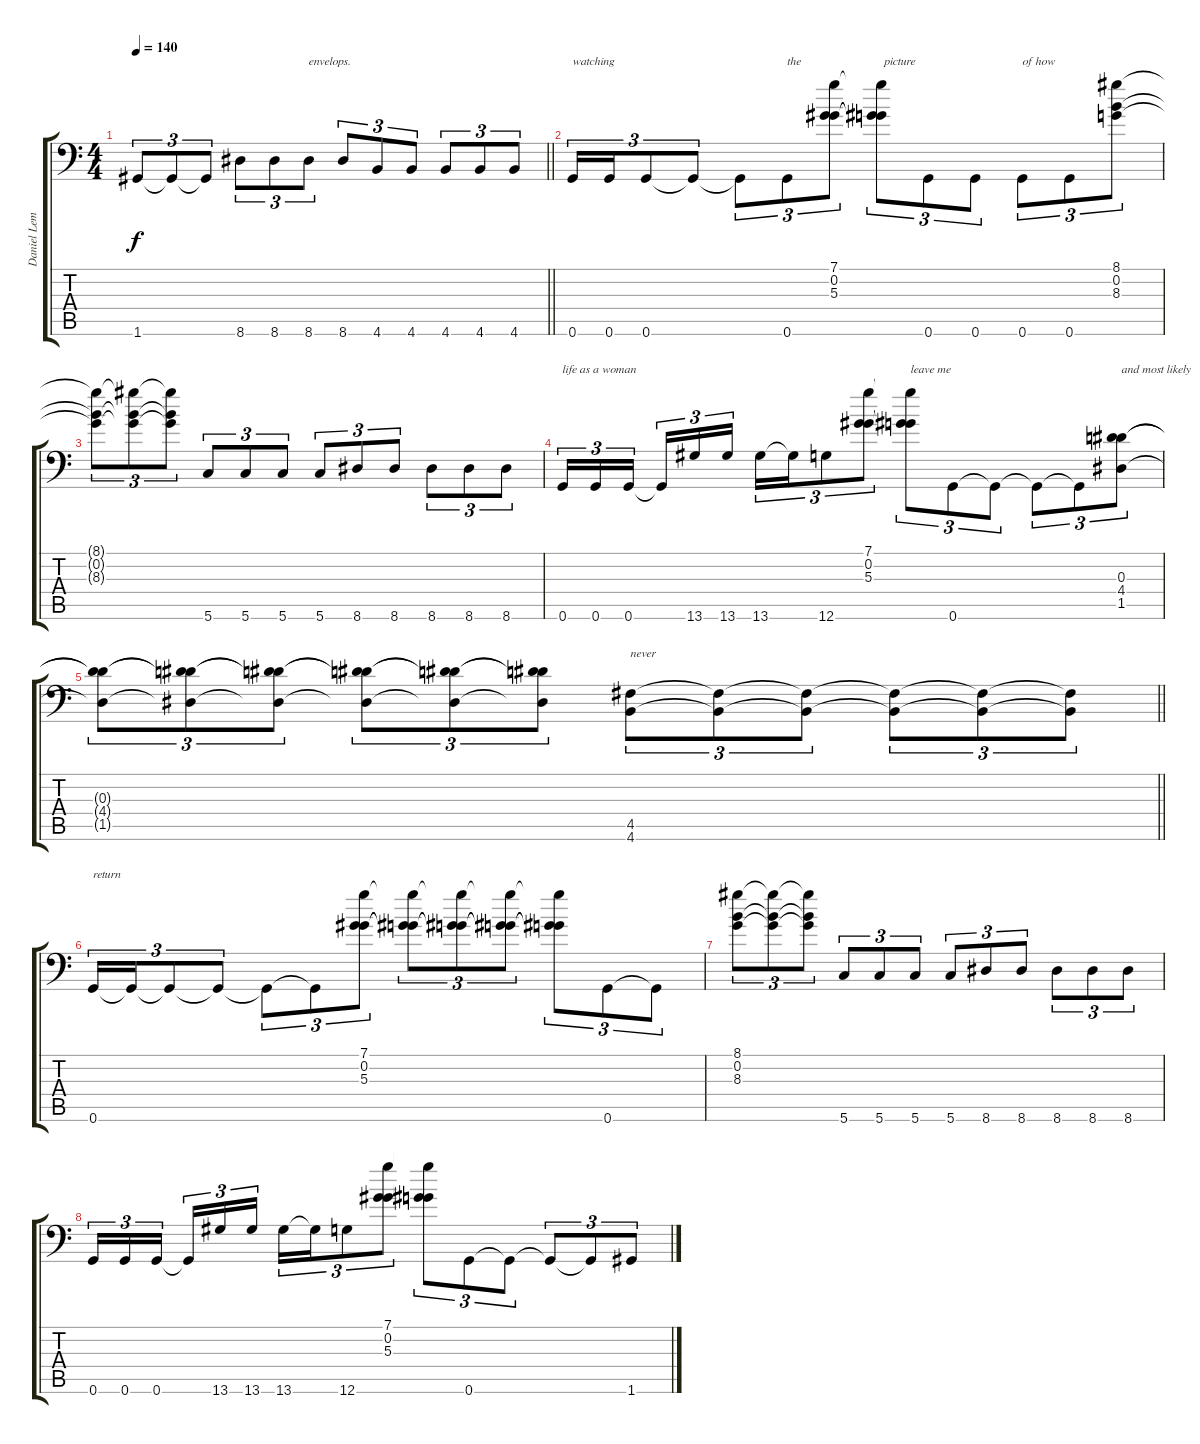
\track ("Daniel Lem" "Daniel Lem") {instrument distortionguitar}
\staff {score tabs}
\tuning (C4 G3 Eb3 Bb2 D2 G1) {hide}
\ts (4 4)
\tempo 140
\clef f4
\barLineRight lightlight
\ks c
1.6{t}.8{tu (3 2) dy f} 1.6{t}.8{tu (3 2)} 1.6{t}.8{tu (3 2)} 8.6.8{tu (3 2)} 8.6.8{tu (3 2)} 8.6.8{tu (3 2) txt "envelops."} 8.6.8{tu (3 2)} 4.6.8{tu (3 2)} 4.6.8{tu (3 2)} 4.6.8{tu (3 2)} 4.6.8{tu (3 2)} 4.6.8{tu (3 2)} |
0.6.16{tu (3 2) txt "watching "} 0.6.16{tu (3 2)} 0.6.8{tu (3 2)} 0.6{t}.8{tu (3 2)} 0.6{t}.8{tu (3 2)} 0.6.8{tu (3 2) txt "the"} (7.1 0.2 5.3).8{tu (3 2)} (7.1{t} 0.2{t} 5.3{t}).8{tu (3 2) txt " picture"} 0.6.8{tu (3 2)} 0.6.8{tu (3 2)} 0.6.8{tu (3 2) txt "of how "} 0.6.8{tu (3 2)} (8.1 0.2 8.3).8{tu (3 2)} |
(8.1{t} 0.2{t} 8.3{t}).8{tu (3 2)} (8.1{t} 0.2{t} 8.3{t}).8{tu (3 2)} (8.1{t} 0.2{t} 8.3{t}).8{tu (3 2)} 5.6.8{tu (3 2)} 5.6.8{tu (3 2)} 5.6.8{tu (3 2)} 5.6.8{tu (3 2)} 8.6.8{tu (3 2)} 8.6.8{tu (3 2)} 8.6.8{tu (3 2)} 8.6.8{tu (3 2)} 8.6.8{tu (3 2)} |
0.6.16{tu (3 2) txt "life as a woman"} 0.6.16{tu (3 2)} 0.6.16{tu (3 2) beam splitsecondary} 0.6{t}.16{tu (3 2)} 13.6.16{tu (3 2)} 13.6.16{tu (3 2)} 13.6.16{tu (3 2)} 13.6{t}.16{tu (3 2)} 12.6.8{tu (3 2)} (7.1 0.2 5.3).8{tu (3 2)} (7.1{t} 0.2{t} 5.3{t}).8{tu (3 2) txt "leave me "} 0.6.8{tu (3 2)} 0.6{t}.8{tu (3 2)} 0.6{t}.8{tu (3 2)} 0.6{t}.8{tu (3 2)} (0.3 4.4 1.5).8{tu (3 2) txt "and most likely "} |
\barLineRight lightlight
(0.3{t} 4.4{t} 1.5{t}).8{tu (3 2)} (0.3{t} 4.4{t} 1.5{t}).8{tu (3 2)} (0.3{t} 4.4{t} 1.5{t}).8{tu (3 2)} (0.3{t} 4.4{t} 1.5{t}).8{tu (3 2)} (0.3{t} 4.4{t} 1.5{t}).8{tu (3 2)} (0.3{t} 4.4{t} 1.5{t}).8{tu (3 2)} (4.5 4.6).8{tu (3 2) txt "never"} (4.5{t} 4.6{t}).8{tu (3 2)} (4.5{t} 4.6{t}).8{tu (3 2)} (4.5{t} 4.6{t}).8{tu (3 2)} (4.5{t} 4.6{t}).8{tu (3 2)} (4.5{t} 4.6{t}).8{tu (3 2)} |
0.6.16{tu (3 2) txt "return"} 0.6{t}.16{tu (3 2)} 0.6{t}.8{tu (3 2)} 0.6{t}.8{tu (3 2)} 0.6{t}.8{tu (3 2)} 0.6{t}.8{tu (3 2)} (7.1 0.2 5.3).8{tu (3 2)} (7.1{t} 0.2{t} 5.3{t}).8{tu (3 2)} (7.1{t} 0.2{t} 5.3{t}).8{tu (3 2)} (7.1{t} 0.2{t} 5.3{t}).8{tu (3 2)} (7.1{t} 0.2{t} 5.3{t}).8{tu (3 2)} 0.6.8{tu (3 2)} 0.6{t}.8{tu (3 2)} |
(8.1 0.2 8.3).8{tu (3 2)} (8.1{t} 0.2{t} 8.3{t}).8{tu (3 2)} (8.1{t} 0.2{t} 8.3{t}).8{tu (3 2)} 5.6.8{tu (3 2)} 5.6.8{tu (3 2)} 5.6.8{tu (3 2)} 5.6.8{tu (3 2)} 8.6.8{tu (3 2)} 8.6.8{tu (3 2)} 8.6.8{tu (3 2)} 8.6.8{tu (3 2)} 8.6.8{tu (3 2)} |
0.6.16{tu (3 2)} 0.6.16{tu (3 2)} 0.6.16{tu (3 2) beam splitsecondary} 0.6{t}.16{tu (3 2)} 13.6.16{tu (3 2)} 13.6.16{tu (3 2)} 13.6.16{tu (3 2)} 13.6{t}.16{tu (3 2)} 12.6.8{tu (3 2)} (7.1 0.2 5.3).8{tu (3 2)} (7.1{t} 0.2{t} 5.3{t}).8{tu (3 2)} 0.6.8{tu (3 2)} 0.6{t}.8{tu (3 2)} 0.6{t}.8{tu (3 2)} 0.6{t}.8{tu (3 2)} 1.6.8{tu (3 2)}
